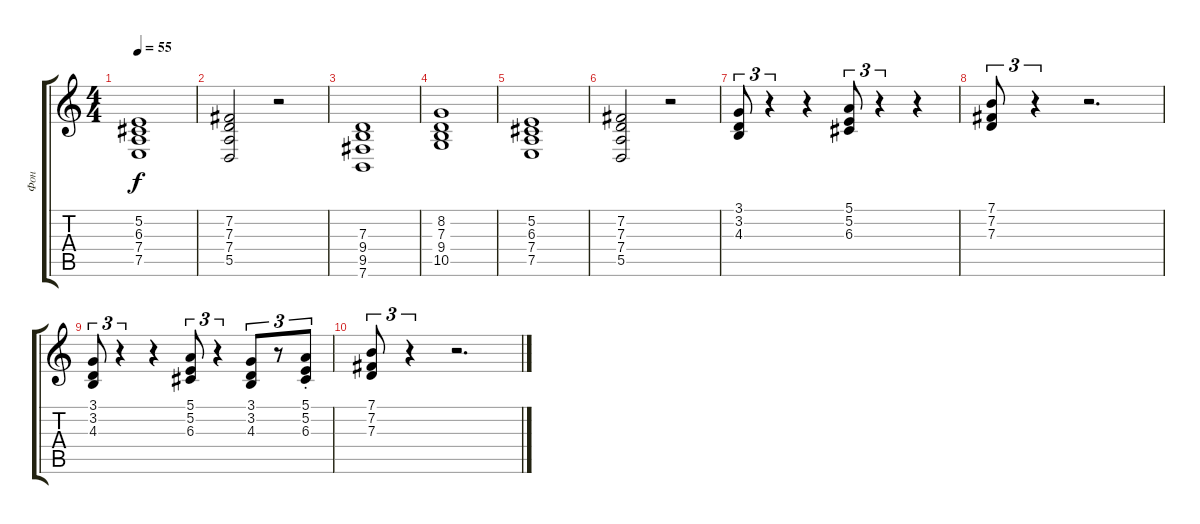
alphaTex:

\track ("Фон" "Фон") {instrument percussiveorgan}
\staff {score tabs}
\tuning (E4 B3 G3 D3 A2 E2) {hide}
\ts (4 4)
\tempo 55
\clef g2
\ks c
(5.2 6.3 7.4 7.5).1{dy f} |
(7.2 7.3 7.4 5.5).2 r.2 |
(7.3 9.4 9.5 7.6).1 |
(8.2 7.3 9.4 10.5).1 |
(5.2 6.3 7.4 7.5).1 |
(7.2 7.3 7.4 5.5).2 r.2 |
(3.1 3.2 4.3).8{tu (3 2)} r.4{tu (3 2)} r.4 (5.1 5.2 6.3).8{tu (3 2)} r.4{tu (3 2)} r.4 |
(7.1 7.2 7.3).8{tu (3 2)} r.4{tu (3 2)} r.2{d} |
(3.1 3.2 4.3).8{tu (3 2)} r.4{tu (3 2)} r.4 (5.1 5.2 6.3).8{tu (3 2)} r.4{tu (3 2)} (3.1 3.2 4.3).8{tu (3 2)} r.8{tu (3 2)} (5.1{st} 5.2{st} 6.3{st}).8{tu (3 2)} |
(7.1 7.2 7.3).8{tu (3 2)} r.4{tu (3 2)} r.2{d}
